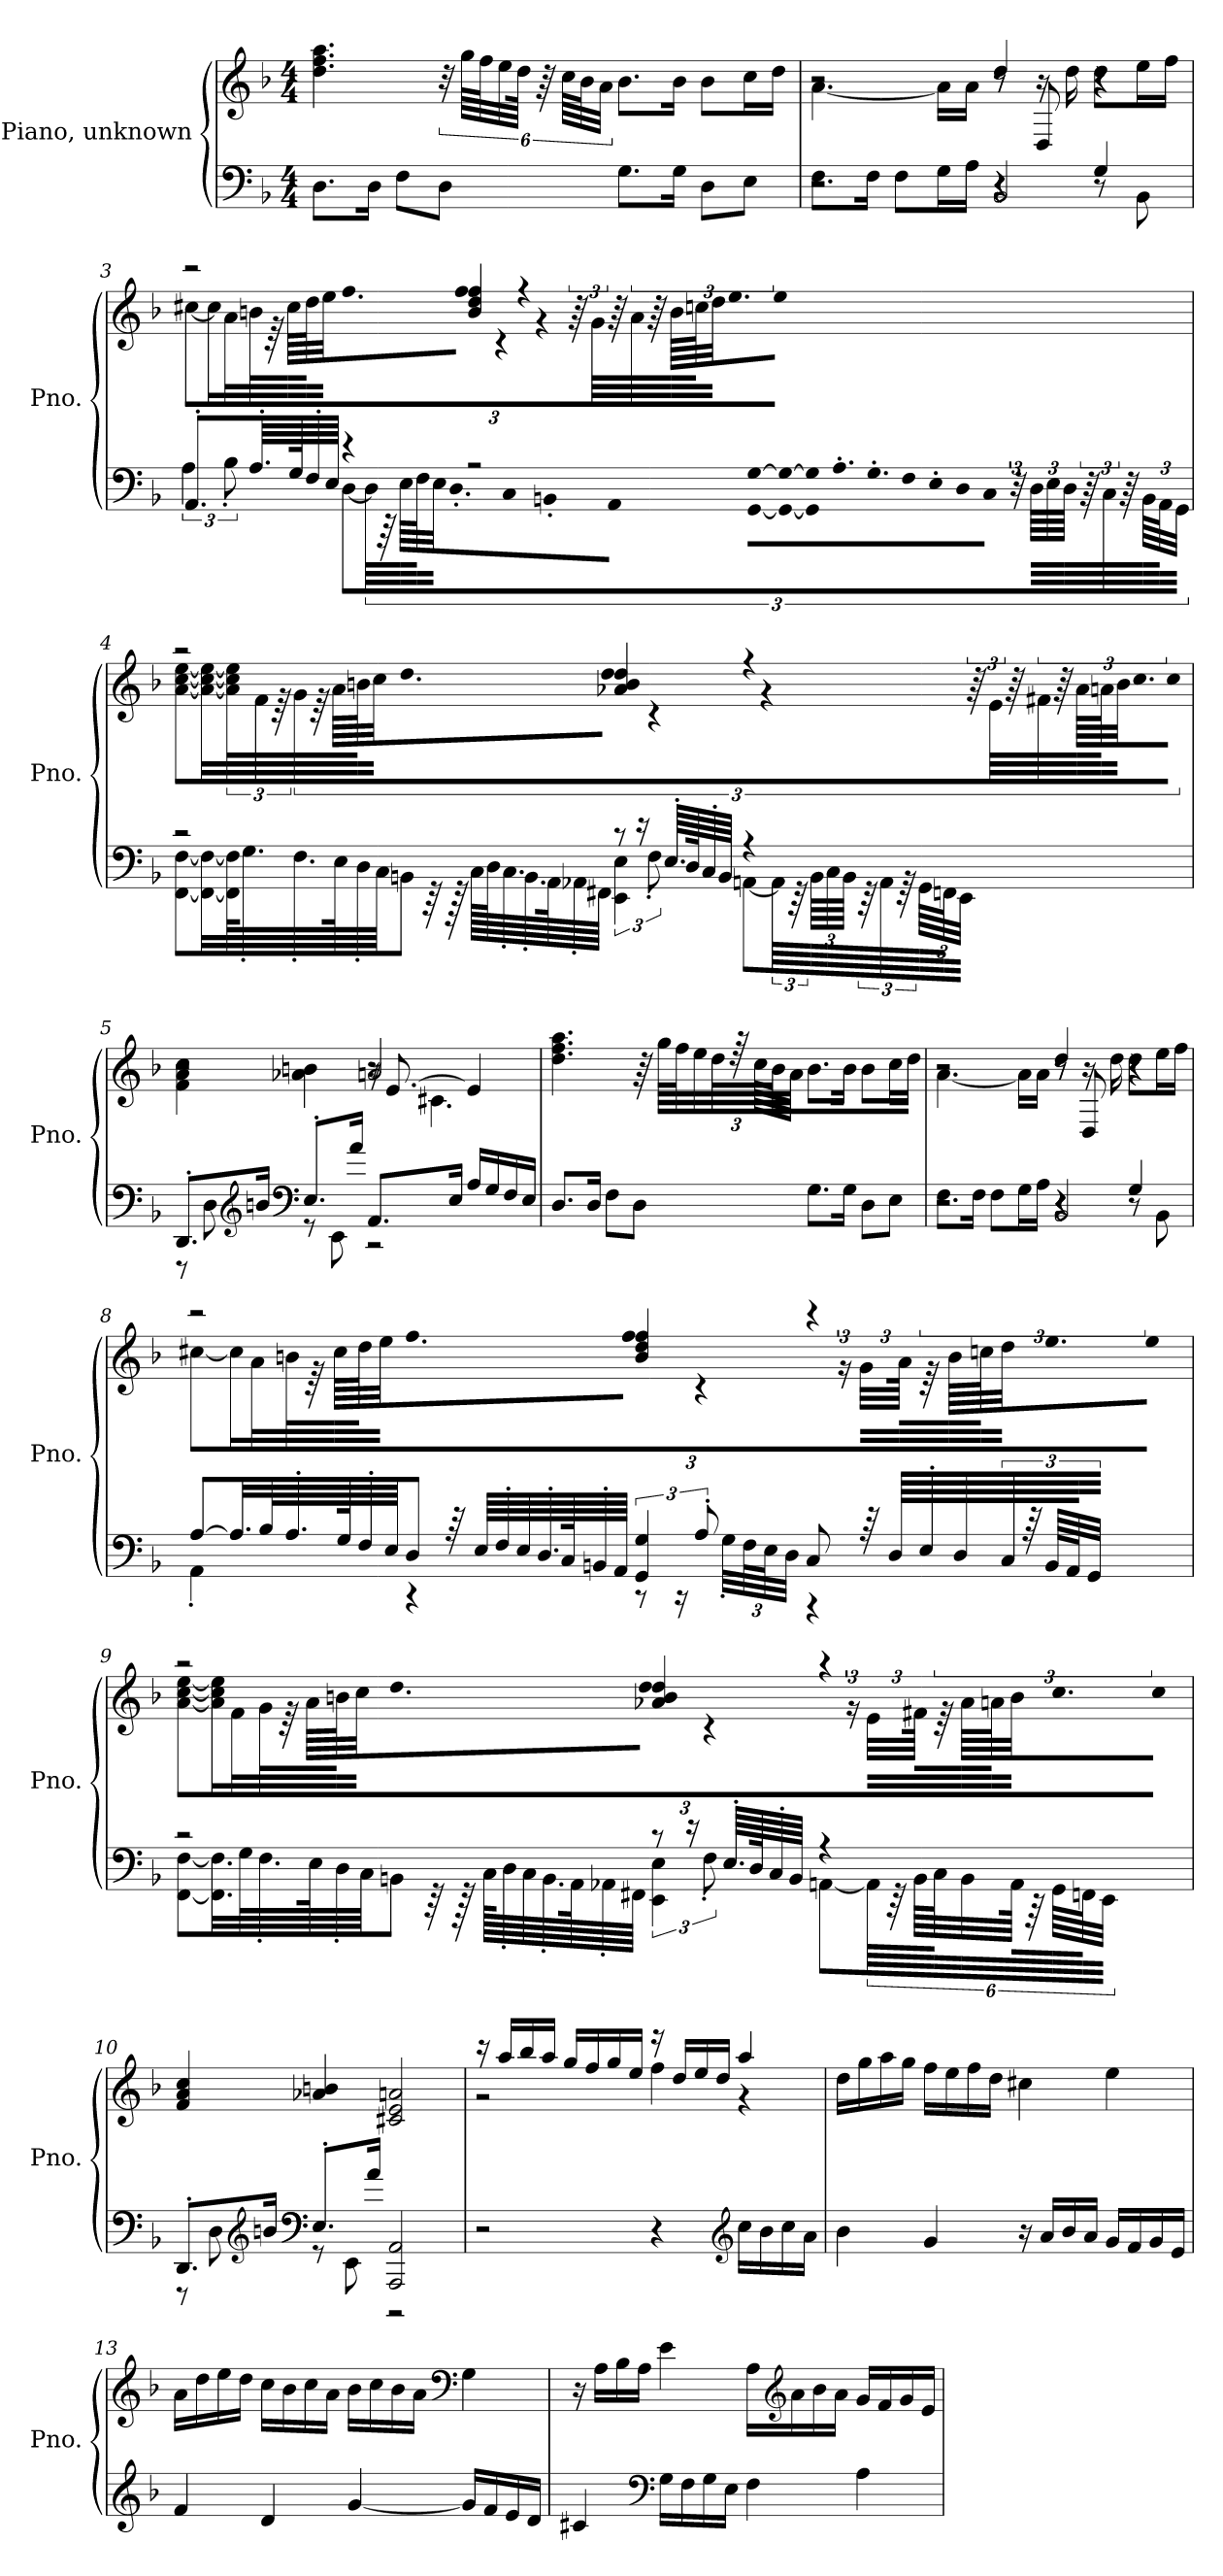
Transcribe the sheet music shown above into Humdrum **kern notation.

**kern	**kern
*part1	*part1
*staff2	*staff1
*I"Piano, unknown	*
*I'Pno.	*
*clefF4	*clefG2
*k[b-]	*k[b-]
*M4/4	*M4/4
*MM120	*MM120
=1	=1
8.D\L	4.dd\ 4.ff\ 4.aa\
16D\Jk	.
8F\L	.
8D\J	48r
.	96gg\LLLL
*	*Xbrackettup
.	96ff\J
.	48ee\
*	*brackettup
.	96dd\JJJk
.	96r
.	96cc\LLLL
*	*Xbrackettup
.	96b-\J
.	48a\JJJ
8.G\L	8.b-\L
16G\Jk	16b-\Jk
8D\L	8b-\L
8E\J	16cc\L
.	16dd\JJ
=2	=2
*^	*^
*	*^	*	*^
2r	8.F\L	2r	2r	[4.a\	2r
.	16F\Jk	.	.	.	.
.	8F\L	.	.	.	.
.	16G\L	.	.	16a\LL]	.
.	16A\JJ	.	.	16a\JJ	.
4r	4r	2BB-/	4dd/	8r	8r
.	.	.	.	16r	8D/
.	.	.	.	16dd\	.
4G/	8r	.	4r	8dd\L	4r
.	8BB-\	.	.	16ee\L	.
.	.	.	.	16ff\JJ	.
*	*v	*v	*	*	*
*	*	*	*v	*v
!!LO:LB:g=z
=3	=3	=3	=3
8.AA'/L	6A\	2r	[8cc#X\L
.	.	.	24cc#\L]
.	12B-'\	.	48a\L
*	*	*	*brackettup
64.A'/LLL	.	.	96bn\JJJk
.	.	.	96r
.	.	.	96cc#\LLLL
128G/K	.	.	.
*	*	*	*Xbrackettup
64F'/	.	.	96dd\J
.	.	.	48ee\JJ
64E/JJJJ	.	.	.
4r	[8D\L	.	8.ff\
.	96D\Jkkk]	.	.
.	96r	.	.
.	96E\LLLL	.	.
.	96F\J	.	.
.	48E\	.	.
.	64.D'\L	.	16ff\Jk
.	128C\K	.	.
.	64BBn'\	.	.
.	64AA\JJJJ	.	.
2r	[8GG\ [8G\L	4b/ 4dd/ 4ff/	8r
.	32GG\_ 32G\_LL	.	32r
*	*	*	*brackettup
.	128GG\] 128G\]KL	.	96r
.	64.A'\	.	.
.	.	.	96g\
.	.	.	96r
.	64.G'\	.	96a\
.	.	.	96r
.	.	.	96b\LLLL
.	128F\K	.	.
*	*	*	*Xbrackettup
.	64E'\	.	96ccn\J
.	.	.	48dd\JJ
.	64D\JJJ	.	.
.	8C\J	4r	8.ee\
.	48r	.	.
.	96D\LLLL	.	.
.	96E\	.	.
.	96D\JJJJ	.	.
.	96r	.	.
.	96C\	.	16ee\Jk
.	96r	.	.
.	96BB\LLLL	.	.
*	*Xbrackettup	*	*
.	96AA\J	.	.
.	48GG\JJJ	.	.
!!LO:LB:g=z	!!
=4	=4	=4	=4
2r	[8FF\ [8F\L	2r	[8a\ [8cc\ [8ee\L
.	32FF\_ 32F\_LL	.	32a\_ 32cc\_ 32ee\_LL
*	*	*	*brackettup
.	128FF\] 128F\]KL	.	96a\] 96cc\] 96ee\]L
.	64.G'\	.	.
.	.	.	96f\JJJJ
.	.	.	96r
.	64.F'\	.	96g\
.	.	.	96r
.	.	.	96a\LLLL
.	128E\K	.	.
*	*	*	*Xbrackettup
.	64D'\	.	96bn\J
.	.	.	48cc\JJ
.	64C\JJJ	.	.
.	8BBn\J	.	8.dd\
.	64r	.	.
.	128r	.	.
.	128C\LLLLL	.	.
.	128D\J	.	.
.	64.C'\	.	.
.	64.BB'\	.	16dd\Jk
.	128AA\K	.	.
.	64AA-X'\	.	.
.	64FF#X\JJJJ	.	.
*	*brackettup	*	*
8r	6EE\ 6E\	4a-X/ 4b/ 4dd/	8r
16r	.	.	32r
*	*	*	*brackettup
.	.	.	96r
.	12F'\	.	96e\
.	.	.	96r
64.E'/LLLL	.	.	96f#X\
.	.	.	96r
.	.	.	96a-\LLLL
128D/K	.	.	.
*	*	*	*Xbrackettup
64C'/	.	.	96an\J
.	.	.	48b\JJ
64BB/JJJJ	.	.	.
4r	[8AAn\L	4r	8.cc\
.	96AA\Jkkk]	.	.
.	96r	.	.
.	96BB\LLLL	.	.
.	96C\	.	.
.	96BB\JJJJ	.	.
.	96r	.	.
.	96AA\	.	16cc\Jk
.	96r	.	.
.	96GG\LLLL	.	.
*	*Xbrackettup	*	*
.	96FFn\J	.	.
.	48EE\JJJ	.	.
!!LO:LB:g=z
=5	=5	=5	=5
*	*	*	*^
8.DD'/L	8r	2r	4f\ 4a\ 4cc\	2r
.	8D\	.	.	.
*clefG2	*	*	*	*
16bn/Jk	.	.	.	.
*clefF4	*	*	*	*
8.E'/L	8r	.	4a-X\ 4bn\	.
.	8EE\	.	.	.
16a/Jk	.	.	.	.
8.AA/L	2r	2an/	8r	16r
.	.	.	.	[8.e/
.	.	.	4.c#X\	.
16E/Jk	.	.	.	.
16A/LL	.	.	.	4e/]
16G/	.	.	.	.
16F/	.	.	.	.
16E/JJ	.	.	.	.
*v	*v	*	*	*
*	*v	*v	*v
=6	=6
8.D/L	4.dd\ 4.ff\ 4.aa\
16D/Jk	.
8F\L	.
8D\J	64r
.	64gg\LLLL
.	96ff\J
.	48ee\
*	*brackettup
.	96dd\JJJk
.	96r
.	96cc\LLLL
*	*Xbrackettup
.	96b-\J
.	48a\JJJ
8.G\L	8.b-\L
16G\Jk	16b-\Jk
8D\L	8b-\L
8E\J	16cc\L
.	16dd\JJ
!!LO:LB:g=z
=7	=7
*^	*^
*	*^	*	*^
2r	8.F\L	2r	2r	[4.a\	2r
.	16F\Jk	.	.	.	.
.	8F\L	.	.	.	.
.	16G\L	.	.	16a\LL]	.
.	16A\JJ	.	.	16a\JJ	.
4r	4r	2BB-/	4dd/	8r	8r
.	.	.	.	16r	8D/
.	.	.	.	16dd\	.
4G/	8r	.	4r	8dd\L	4r
.	8BB-\	.	.	16ee\L	.
.	.	.	.	16ff\JJ	.
*	*v	*v	*	*	*
*	*	*	*v	*v
!!LO:LB:g=z
=8	=8	=8	=8
[8A/L	4AA'\	2r	[8cc#X\L
32.A/LL]	.	.	24cc#\L]
.	.	.	48a\L
64B-/L	.	.	.
*	*	*	*brackettup
64.A'/	.	.	96bn\JJJk
.	.	.	96r
.	.	.	96cc#\LLLL
128G/K	.	.	.
*	*	*	*Xbrackettup
64F'/	.	.	96dd\J
.	.	.	48ee\JJ
64E/JJJ	.	.	.
8D/J	4r	.	8.ff\
64r	.	.	.
64E/LLLL	.	.	.
64F'/	.	.	.
64E/	.	.	.
64.D'/	.	.	16ff\Jk
128C/K	.	.	.
64BBn'/	.	.	.
64AA/JJJJ	.	.	.
*brackettup	*	*	*
6GG/ 6G/	8r	4b/ 4dd/ 4ff/	8r
*	*	*	*brackettup
.	16r	.	24r
12A'/	.	.	48g\LLL
*	*Xbrackettup	*	*
.	48G'\LLL	.	96a\JJJk
.	.	.	96r
.	96F\L	.	96b\LLLL
*	*	*	*Xbrackettup
.	96E\J	.	96ccn\J
.	48D\JJJ	.	48dd\JJ
8C/	4r	4r	8.ee\
64r	.	.	.
64D/LLLL	.	.	.
64E'/	.	.	.
64D/	.	.	.
*brackettup	*	*	*
96C/JJJJ	.	.	16ee\Jk
96r	.	.	.
96BB/LLLL	.	.	.
*Xbrackettup	*	*	*
96AA/J	.	.	.
48GG/JJJ	.	.	.
!!LO:PB:g=z	!!
=9	=9	=9	=9
2r	[8FF\ [8F\L	2r	[8a\ [8cc\ [8ee\L
.	32.FF\] 32.F\]LL	.	24a\] 24cc\] 24ee\]L
.	.	.	48f\L
.	64G\L	.	.
*	*	*	*brackettup
.	64.F'\	.	96g\JJJk
.	.	.	96r
.	.	.	96a\LLLL
.	128E\K	.	.
*	*	*	*Xbrackettup
.	64D'\	.	96bn\J
.	.	.	48cc\JJ
.	64C\JJJ	.	.
.	8BBn\J	.	8.dd\
.	64r	.	.
.	128r	.	.
.	128C\KLLLL	.	.
.	64D'\	.	.
.	64C\	.	.
.	64.BB'\	.	16dd\Jk
.	128AA\K	.	.
.	64AA-X'\	.	.
.	64FF#X\JJJJ	.	.
*	*brackettup	*	*
8r	6EE\ 6E\	4a-X/ 4b/ 4dd/	8r
*	*	*	*brackettup
16r	.	.	24r
.	12F'\	.	48e\LLL
64.E'/LLLL	.	.	96f#X\JJJk
.	.	.	96r
.	.	.	96a-\LLLL
128D/K	.	.	.
*	*	*	*Xbrackettup
64C'/	.	.	96an\J
.	.	.	48b\JJ
64BB/JJJJ	.	.	.
4r	[8AAn\L	4r	8.cc\
.	96AA\Jkkk]	.	.
.	96r	.	.
.	96BB\LLLL	.	.
.	96C\J	.	.
.	48BB\	.	.
.	96AA\JJJk	.	16cc\Jk
.	96r	.	.
.	96GG\LLLL	.	.
*	*Xbrackettup	*	*
.	96FFn\J	.	.
.	48EE\JJJ	.	.
*	*	*v	*v
!!LO:LB:g=z
=10	=10	=10
8.DD'/L	8r	4f/ 4a/ 4cc/
.	8D\	.
*clefG2	*	*
16bn/Jk	.	.
*clefF4	*	*
8.E'/L	8r	4a-X/ 4bn/
.	8EE\	.
16a/Jk	.	.
2AAA/ 2AA/	2r	2c#X/ 2e/ 2an/
*v	*v	*
=11	=11
*	*^
2r	16r	2r
.	16aa/LL	.
.	16bb-/	.
.	16aa/JJ	.
.	16gg/LL	.
.	16ff/	.
.	16gg/	.
.	16ee/JJ	.
4r	16r	4ff\
.	16dd/LL	.
.	16ee/	.
.	16dd/JJ	.
*clefG2	*	*
16cc\LL	4aa/	4r
16b-\	.	.
16cc\	.	.
16a\JJ	.	.
*	*v	*v
!!LO:LB:g=z
=12	=12
4b-\	16dd\LL
.	16gg\
.	16aa\
.	16gg\JJ
4g/	16ff\LL
.	16ee\
.	16ff\
.	16dd\JJ
16r	4cc#X\
16a/LL	.
16b-/	.
16a/JJ	.
16g/LL	4ee\
16f/	.
16g/	.
16e/JJ	.
=13	=13
4f/	16a\LL
.	16dd\
.	16ee\
.	16dd\JJ
4d/	16cc\LL
.	16b-\
.	16cc\
.	16a\JJ
[4g/	16b-\LL
.	16cc\
.	16b-\
.	16a\JJ
*	*clefF4
16g/LL]	4G\
16f/	.
16e/	.
16d/JJ	.
!!LO:LB:g=z
=14	=14
4c#X/	16r
.	16A\LL
.	16B-\
.	16A\JJ
*clefF4	*
16G\LL	4e\
16F\	.
16G\	.
16E\JJ	.
4F\	16A\LL
*	*clefG2
.	16a\
.	16b-\
.	16a\JJ
4A\	16g/LL
.	16f/
.	16g/
.	16e/JJ
=	=
*-	*-
